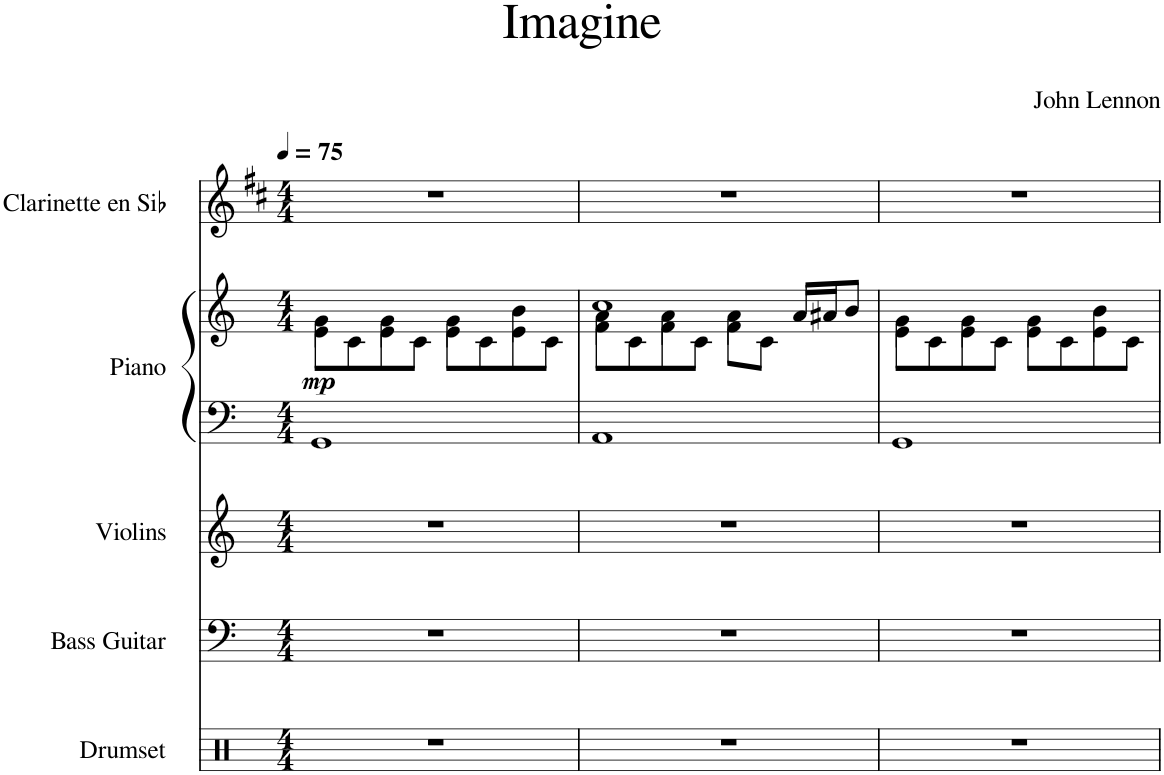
**kern	**kern	**kern	**kern	**kern	**dynam	**kern
*part5	*part4	*part3	*part2	*part2	*part2	*part1
*staff6	*staff5	*staff4	*staff3	*staff2	*staff2/3	*staff1
*I"Drumset	*I"Bass Guitar	*I"Violins	*I"Piano	*	*	*I"Clarinette en Sib
*I'Drs.	*I'B. Guit.	*I'Vlns.	*I'Pno.	*	*	*I'Clar. Sib
*clefX	*clefF4	*clefG2	*clefF4	*clefG2	*	*clefG2
*	*Trd7c12	*	*	*	*	*Trd1c2
*k[]	*k[]	*k[]	*k[]	*k[]	*	*k[f#c#]
*M4/4	*M4/4	*M4/4	*M4/4	*M4/4	*	*M4/4
*MM75	*MM75	*MM75	*MM75	*MM75	*	*MM75
=1	=1	=1	=1	=1	=1	=1
*	*	*	*	*^	*	*
!	!	!	!	!	!	!LO:DY:b	!
1r	1r	1r	1GG	8e\L	4g\	mp	1r
.	.	.	.	8c\	.	.	.
.	.	.	.	8e\	4g\	.	.
.	.	.	.	8c\J	.	.	.
.	.	.	.	8e\L	4g\	.	.
.	.	.	.	8c\	.	.	.
.	.	.	.	8e\	4b\	.	.
.	.	.	.	8c\J	.	.	.
=2	=2	=2	=2	=2	=2	=2	=2
*	*	*	*	*	*^	*	*
1r	1r	1r	1AA	8f\L	4a\	1cc	.	1r
.	.	.	.	8c\	.	.	.	.
.	.	.	.	8f\	4a\	.	.	.
.	.	.	.	8c\J	.	.	.	.
.	.	.	.	8f\L	4a\	.	.	.
.	.	.	.	8c\J	.	.	.	.
.	.	.	.	16a/LL	4ryy	.	.	.
.	.	.	.	16a#X/J	.	.	.	.
.	.	.	.	8b/J	.	.	.	.
*	*	*	*	*	*v	*v	*	*
=3	=3	=3	=3	=3	=3	=3	=3
1r	1r	1r	1GG	8e\L	4g\	.	1r
.	.	.	.	8c\	.	.	.
.	.	.	.	8e\	4g\	.	.
.	.	.	.	8c\J	.	.	.
.	.	.	.	8e\L	4g\	.	.
.	.	.	.	8c\	.	.	.
.	.	.	.	8e\	4b\	.	.
.	.	.	.	8c\J	.	.	.
*	*	*	*	*v	*v	*	*
=	=	=	=	=	=	=
*-	*-	*-	*-	*-	*-	*-
